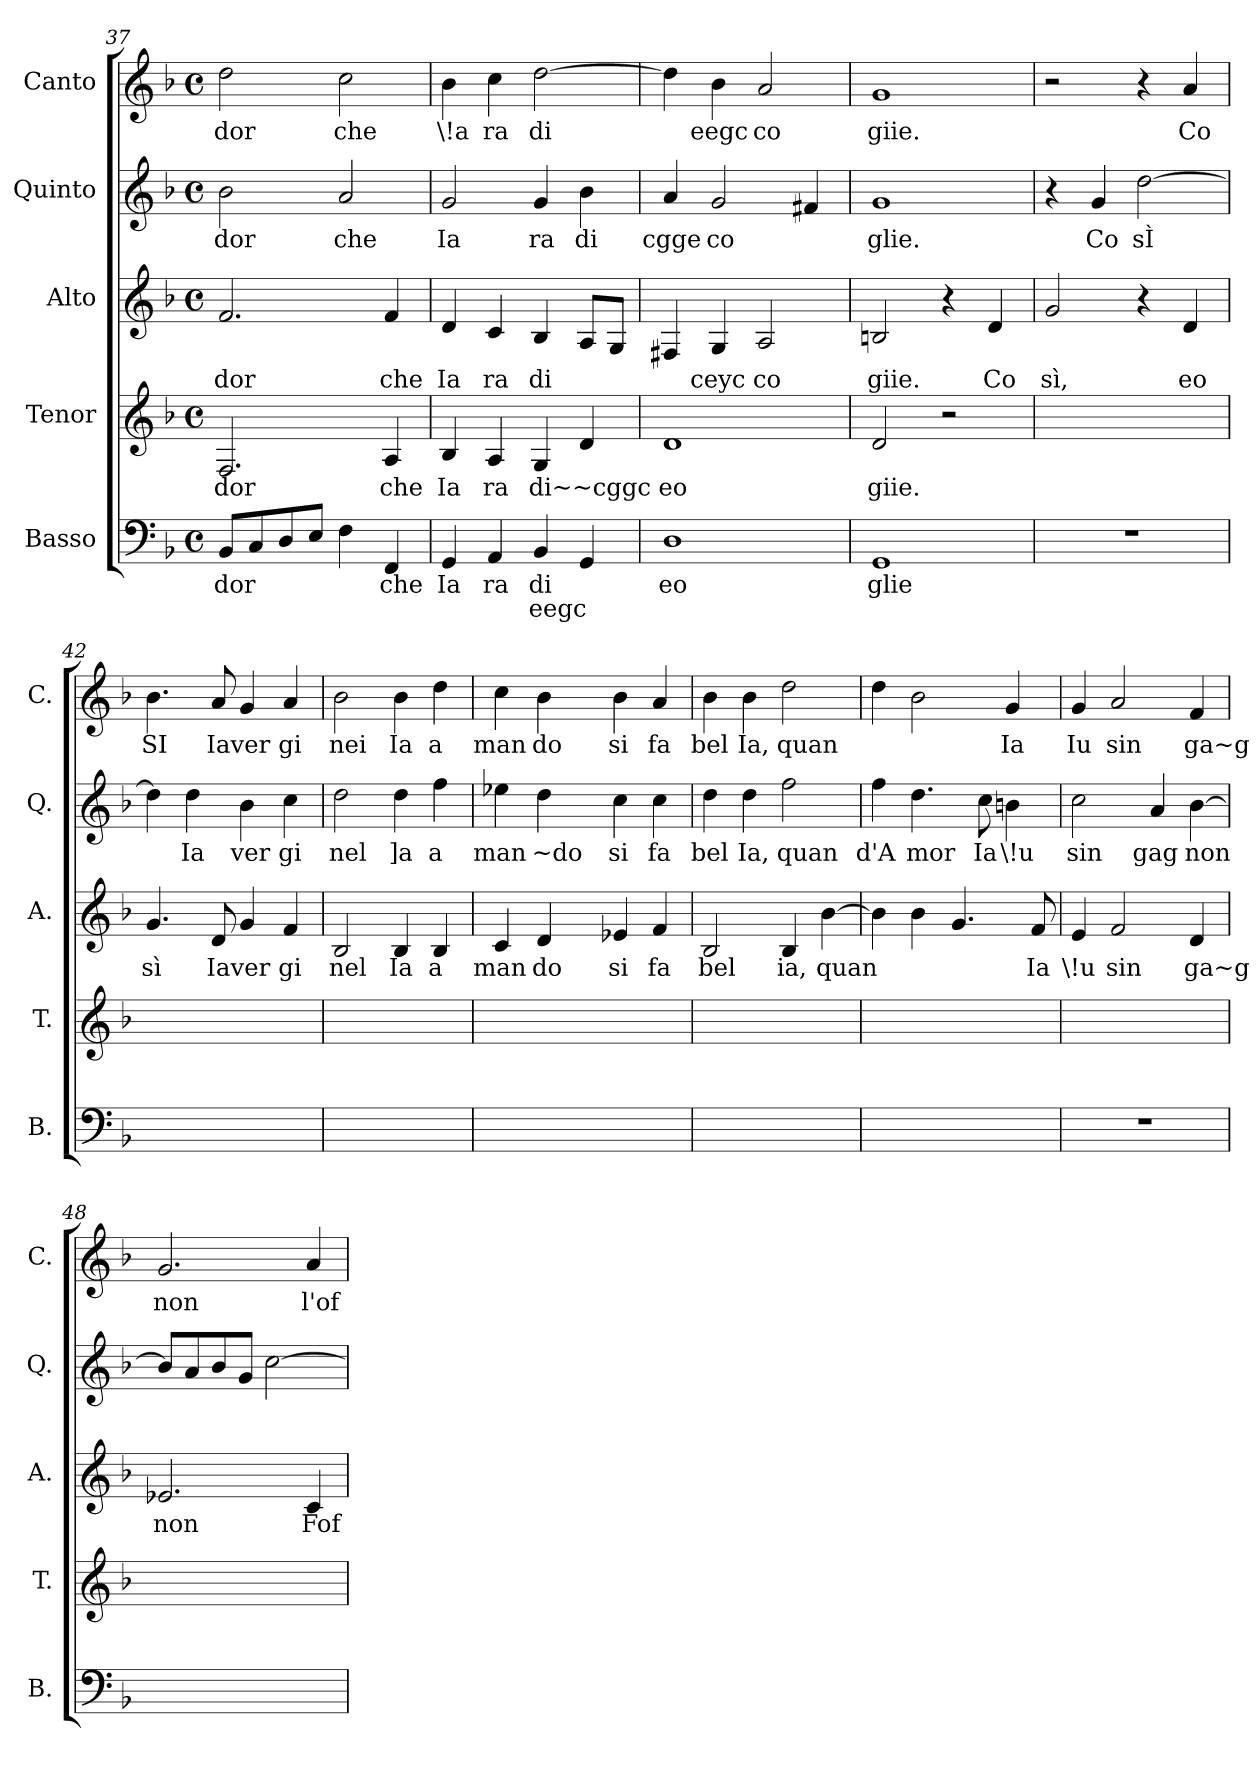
**kern	**text	**text	**kern	**text	**kern	**text	**kern	**text	**kern	**text
*part5	*part5	*part5	*part4	*part4	*part3	*part3	*part2	*part2	*part1	*part1
*staff5	*staff5	*staff5	*staff4	*staff4	*staff3	*staff3	*staff2	*staff2	*staff1	*staff1
*I"Basso	*	*	*I"Tenor	*	*I"Alto	*	*I"Quinto	*	*I"Canto	*
*I'B.	*	*	*I'T.	*	*I'A.	*	*I'Q.	*	*I'C.	*
*clefF4	*	*	*clefG2	*	*clefG2	*	*clefG2	*	*clefG2	*
*k[b-]	*	*	*k[b-]	*	*k[b-]	*	*k[b-]	*	*k[b-]	*
*F:	*	*	*F:	*	*F:	*	*F:	*	*F:	*
*M4/4	*	*	*M4/4	*	*M4/4	*	*M4/4	*	*M4/4	*
*met(c)	*	*	*met(c)	*	*met(c)	*	*met(c)	*	*met(c)	*
=37	=37	=37	=37	=37	=37	=37	=37	=37	=37	=37
!	!LO:LY:b	!	!	!LO:LY:b	!	!LO:LY:b	!	!LO:LY:b	!	!LO:LY:b
8BB-/L	dor	.	2.F/	dor	2.f/	dor	2b-\	dor	2dd\	dor
8C/	.	.	.	.	.	.	.	.	.	.
8D/	.	.	.	.	.	.	.	.	.	.
8E/J	.	.	.	.	.	.	.	.	.	.
!	!	!	!	!	!	!	!	!LO:LY:b	!	!LO:LY:b
4F\	.	.	.	.	.	.	2a/	che	2cc\	che
!	!LO:LY:b	!	!	!LO:LY:b	!	!LO:LY:b	!	!	!	!
4FF/	che	.	4A/	che	4f/	che	.	.	.	.
=38	=38	=38	=38	=38	=38	=38	=38	=38	=38	=38
!	!LO:LY:b	!	!	!LO:LY:b	!	!LO:LY:b	!	!LO:LY:b	!	!LO:LY:b
4GG/	Ia	.	4B-/	Ia	4d/	Ia	2g/	Ia	4b-\	\!a
!	!LO:LY:b	!	!	!LO:LY:b	!	!LO:LY:b	!	!	!	!LO:LY:b
4AA/	ra­	.	4A/	ra­	4c/	ra­	.	.	4cc\	ra­
!	!LO:LY:b	!LO:LY:b	!	!LO:LY:b	!	!LO:LY:b	!	!LO:LY:b	!	!LO:LY:b
4BB-/	di­	­eegc­	4G/	di~~cggc­	4B-/	di­	4g/	ra­	[2dd\	di­
!	!	!	!	!	!	!	!	!LO:LY:b	!	!
4GG/	.	.	4d/	.	8A/L	.	4b-\	di­	.	.
.	.	.	.	.	8G/J	.	.	.	.	.
=39	=39	=39	=39	=39	=39	=39	=39	=39	=39	=39
!	!LO:LY:b	!	!	!LO:LY:b	!	!	!	!LO:LY:b	!	!
1D	eo­	.	1d	eo­	4F#X/	.	4a/	cgge­	4dd\]	.
!	!	!	!	!	!	!LO:LY:b	!	!LO:LY:b	!	!LO:LY:b
.	.	.	.	.	4G/	ceyc­	2g/	­co­	4b-\	eegc­
!	!	!	!	!	!	!LO:LY:b	!	!	!	!LO:LY:b
.	.	.	.	.	2A/	­co­	.	.	2a/	­­co­
.	.	.	.	.	.	.	4f#X/	.	.	.
=40	=40	=40	=40	=40	=40	=40	=40	=40	=40	=40
!	!LO:LY:b	!	!	!LO:LY:b	!	!LO:LY:b	!	!LO:LY:b	!	!LO:LY:b
1GG	glie­	.	2d/	giie.	2Bn/	giie.	1g	glie.	1g	giie.
.	.	.	2r	.	4r	.	.	.	.	.
!	!	!	!	!	!	!LO:LY:b	!	!	!	!
.	.	.	.	.	4d/	Co­	.	.	.	.
!!LO:LB:g=z
=41	=41	=41	=41	=41	=41	=41	=41	=41	=41	=41
!	!	!	!	!	!	!LO:LY:b	!	!	!	!
1r	.	.	1ryy	.	2g/	sì,	4r	.	2r	.
!	!	!	!	!	!	!	!	!LO:LY:b	!	!
.	.	.	.	.	.	.	4g/	Co­	.	.
!	!	!	!	!	!	!	!	!LO:LY:b	!	!
.	.	.	.	.	4r	.	[2dd\	sÌ	4r	.
!	!	!	!	!	!	!LO:LY:b	!	!	!	!LO:LY:b
.	.	.	.	.	4d/	eo­	.	.	4a/	Co­
=42	=42	=42	=42	=42	=42	=42	=42	=42	=42	=42
!	!	!	!	!	!	!LO:LY:b	!	!	!	!LO:LY:b
1ryy	.	.	1ryy	.	4.g/	sì	4dd\]	.	4.b-\	SI
!	!	!	!	!	!	!	!	!LO:LY:b	!	!
.	.	.	.	.	.	.	4dd\	Ia	.	.
!	!	!	!	!	!	!LO:LY:b	!	!	!	!LO:LY:b
.	.	.	.	.	8d/	Ia	.	.	8a/	Ia
!	!	!	!	!	!	!LO:LY:b	!	!LO:LY:b	!	!LO:LY:b
.	.	.	.	.	4g/	ver­	4b-\	ver­	4g/	ver­
!	!	!	!	!	!	!LO:LY:b	!	!LO:LY:b	!	!LO:LY:b
.	.	.	.	.	4f/	gi­	4cc\	gi­	4a/	gi­
=43	=43	=43	=43	=43	=43	=43	=43	=43	=43	=43
!	!	!	!	!	!	!LO:LY:b	!	!LO:LY:b	!	!LO:LY:b
1ryy	.	.	1ryy	.	2B-/	nel­	2dd\	nel­	2b-\	nei­
!	!	!	!	!	!	!LO:LY:b	!	!LO:LY:b	!	!LO:LY:b
.	.	.	.	.	4B-/	Ia	4dd\	]a	4b-\	Ia
!	!	!	!	!	!	!LO:LY:b	!	!LO:LY:b	!	!LO:LY:b
.	.	.	.	.	4B-/	a­	4ff\	a­	4dd\	a­
=44	=44	=44	=44	=44	=44	=44	=44	=44	=44	=44
!	!	!	!	!	!	!LO:LY:b	!	!LO:LY:b	!	!LO:LY:b
1ryy	.	.	1ryy	.	4c/	man­	4ee-X\	man­	4cc\	man­
!	!	!	!	!	!	!LO:LY:b	!	!LO:LY:b	!	!LO:LY:b
.	.	.	.	.	4d/	­­­do­	4dd\	~­do­	4b-\	­do­
!	!	!	!	!	!	!LO:LY:b	!	!LO:LY:b	!	!LO:LY:b
.	.	.	.	.	4e-X/	si	4cc\	si	4b-\	si
!	!	!	!	!	!	!LO:LY:b	!	!LO:LY:b	!	!LO:LY:b
.	.	.	.	.	4f/	fa	4cc\	fa	4a/	fa
=45	=45	=45	=45	=45	=45	=45	=45	=45	=45	=45
!	!	!	!	!	!	!LO:LY:b	!	!LO:LY:b	!	!LO:LY:b
1ryy	.	.	1ryy	.	2B-/	bel­	4dd\	bel­	4b-\	bel­
!	!	!	!	!	!	!	!	!LO:LY:b	!	!LO:LY:b
.	.	.	.	.	.	.	4dd\	Ia,	4b-\	Ia,
!	!	!	!	!	!	!LO:LY:b	!	!LO:LY:b	!	!LO:LY:b
.	.	.	.	.	4B-/	ia,	2ff\	quan­	2dd\	quan­
!	!	!	!	!	!	!LO:LY:b	!	!	!	!
.	.	.	.	.	[4b-\	quan­	.	.	.	.
!!LO:PB:g=z
=46	=46	=46	=46	=46	=46	=46	=46	=46	=46	=46
!	!	!	!	!	!	!	!	!LO:LY:b	!	!
1ryy	.	.	1ryy	.	4b-\]	.	4ff\	d'A­	4dd\	.
!	!	!	!	!	!	!	!	!LO:LY:b	!	!
.	.	.	.	.	4b-\	.	4.dd\	­mor­	2b-\	.
.	.	.	.	.	4.g/	.	.	.	.	.
!	!	!	!	!	!	!	!	!LO:LY:b	!	!
.	.	.	.	.	.	.	8cc\	Ia	.	.
!	!	!	!	!	!	!	!	!LO:LY:b	!	!LO:LY:b
.	.	.	.	.	.	.	4bn\	\!u­	4g/	Ia
!	!	!	!	!	!	!LO:LY:b	!	!	!	!
.	.	.	.	.	8f/	Ia	.	.	.	.
=47	=47	=47	=47	=47	=47	=47	=47	=47	=47	=47
!	!	!	!	!	!	!LO:LY:b	!	!LO:LY:b	!	!LO:LY:b
1r	.	.	1ryy	.	4e/	\!u­	2cc\	sin­	4g/	Iu­
!	!	!	!	!	!	!LO:LY:b	!	!	!	!LO:LY:b
.	.	.	.	.	2f/	sin­	.	.	2a/	sin­
!	!	!	!	!	!	!	!	!LO:LY:b	!	!
.	.	.	.	.	.	.	4a/	gag­	.	.
!	!	!	!	!	!	!LO:LY:b	!	!LO:LY:b	!	!LO:LY:b
.	.	.	.	.	4d/	ga~g	[4b-\	non	4f/	ga~g
=48	=48	=48	=48	=48	=48	=48	=48	=48	=48	=48
!	!	!	!	!	!	!LO:LY:b	!	!	!	!LO:LY:b
1ryy	.	.	1ryy	.	2.e-X/	non	8b-/L]	.	2.g/	non
.	.	.	.	.	.	.	8a/	.	.	.
.	.	.	.	.	.	.	8b-/	.	.	.
.	.	.	.	.	.	.	8g/J	.	.	.
.	.	.	.	.	.	.	[2cc\	.	.	.
!	!	!	!	!	!	!LO:LY:b	!	!	!	!LO:LY:b
.	.	.	.	.	4c/	Fof­	.	.	4a/	l'of­
=	=	=	=	=	=	=	=	=	=	=
*-	*-	*-	*-	*-	*-	*-	*-	*-	*-	*-
